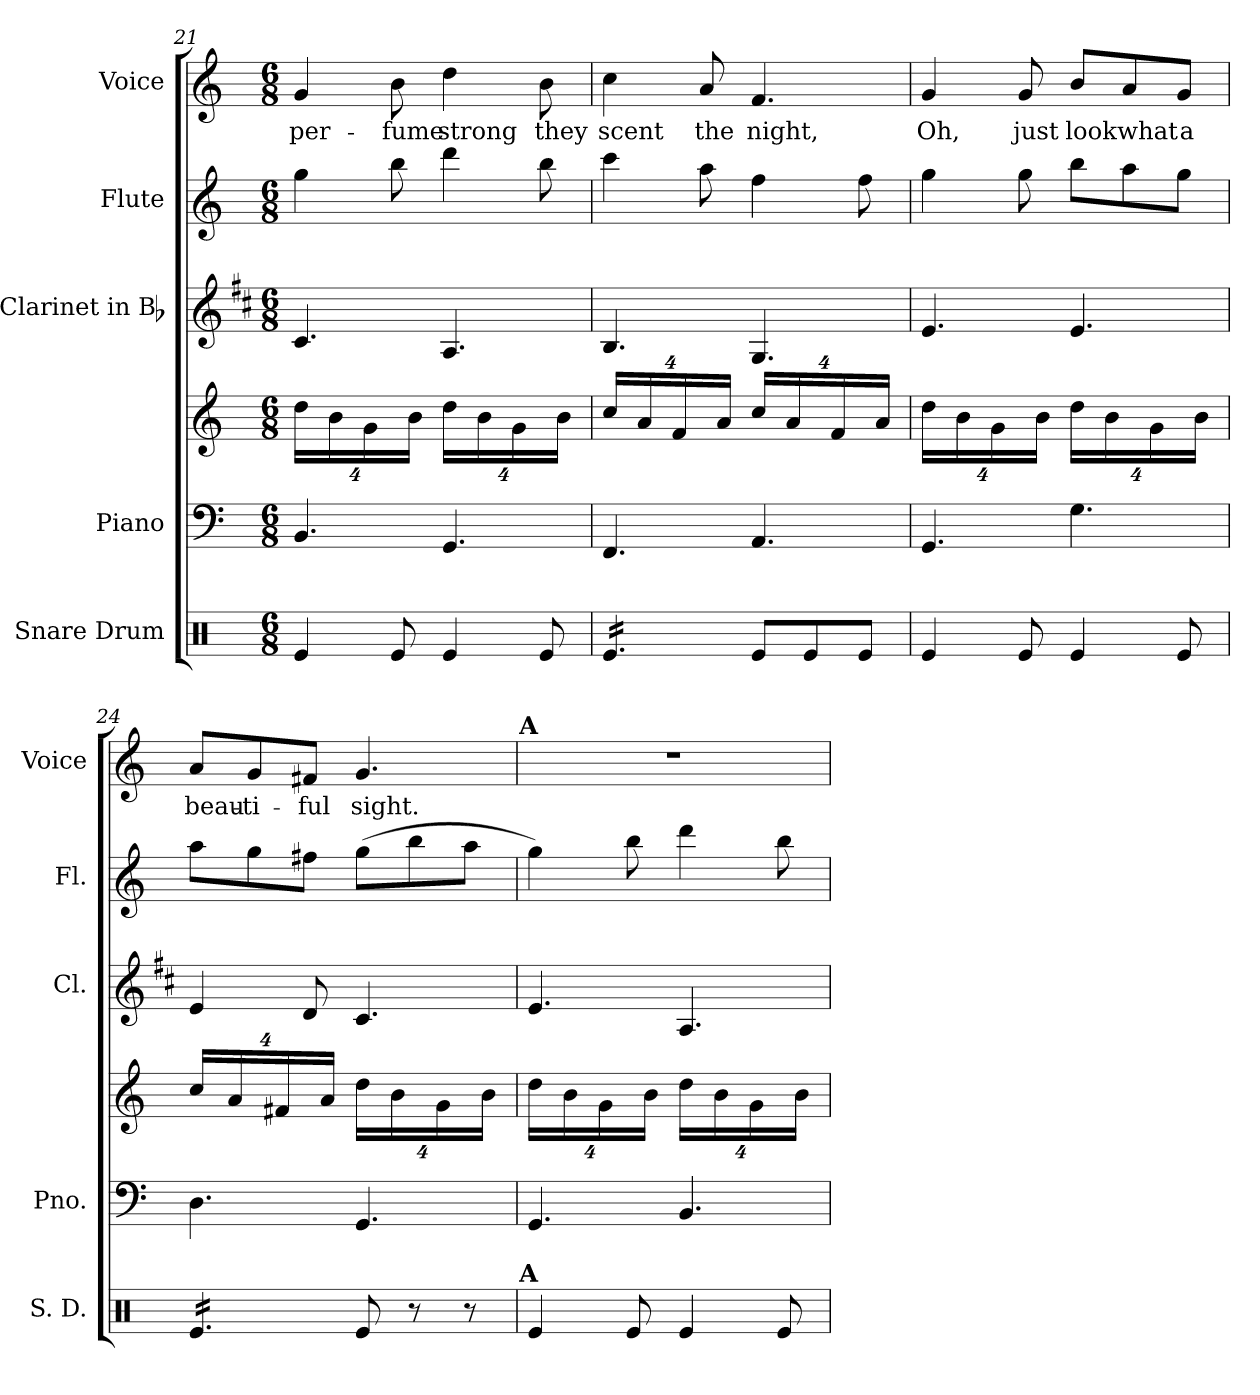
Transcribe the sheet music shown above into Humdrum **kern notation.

**kern	**kern	**kern	**kern	**kern	**kern	**text
*part5	*part4	*part4	*part3	*part2	*part1	*part1
*staff6	*staff5	*staff4	*staff3	*staff2	*staff1	*staff1
*I"Snare Drum	*I"Piano	*	*I"Clarinet in Bb	*I"Flute	*I"Voice	*
*I'S. D.	*I'Pno.	*	*I'Cl.	*I'Fl.	*I'Voice	*
*clefX	*clefF4	*clefG2	*clefG2	*clefG2	*clefG2	*
*	*	*	*ITrd1c2	*	*	*
*k[]	*k[]	*k[]	*k[]	*k[]	*k[]	*
*C:	*C:	*C:	*C:	*C:	*C:	*
*M6/8	*M6/8	*M6/8	*M6/8	*M6/8	*M6/8	*
*	*	*Xbrackettup	*	*	*	*
=21	=21	=21	=21	=21	=21	=21
!	!	!	!	!	!	!LO:LY:b:color=#000000
4Rei/	4.BBi/	32%3ddi\LL	4.Bi/	4ggi\	4gi/	per-
.	.	32%3bi\	.	.	.	.
.	.	32%3gi\	.	.	.	.
!	!	!	!	!	!	!LO:LY:b:color=#000000
8Rei/	.	.	.	8bbi\	8bi\	-fume
.	.	32%3bi\JJ	.	.	.	.
!	!	!	!	!	!	!LO:LY:b:color=#000000
4Rei/	4.GGi/	32%3ddi\LL	4.Gi/	4dddi\	4ddi\	strong
.	.	32%3bi\	.	.	.	.
.	.	32%3gi\	.	.	.	.
!	!	!	!	!	!	!LO:LY:b:color=#000000
8Rei/	.	.	.	8bbi\	8bi\	they
.	.	32%3bi\JJ	.	.	.	.
=22	=22	=22	=22	=22	=22	=22
!	!	!	!	!	!	!LO:LY:b:color=#000000
*tremolo	*	*	*	*	*	*
16Rei/LL	4.FFi/	32%3cci/LL	4.Ai/	4ccci\	4cci\	scent
16Rei/	.	.	.	.	.	.
.	.	32%3ai/	.	.	.	.
16Rei/	.	.	.	.	.	.
16Rei/	.	32%3fi/	.	.	.	.
!	!	!	!	!	!	!LO:LY:b:color=#000000
16Rei/	.	.	.	8aai\	8ai/	the
.	.	32%3ai/JJ	.	.	.	.
16Rei/JJ	.	.	.	.	.	.
*Xtremolo	*	*	*	*	*	*
!	!	!	!	!	!	!LO:LY:b:color=#000000
8Rei/L	4.AAi/	32%3cci/LL	4.Fi/	4ffi\	4.fi/	night,
.	.	32%3ai/	.	.	.	.
8Rei/	.	.	.	.	.	.
.	.	32%3fi/	.	.	.	.
8Rei/J	.	.	.	8ffi\	.	.
.	.	32%3ai/JJ	.	.	.	.
=23	=23	=23	=23	=23	=23	=23
!	!	!	!	!	!	!LO:LY:b:color=#000000
4Rei/	4.GGi/	32%3ddi\LL	4.di/	4ggi\	4gi/	Oh,
.	.	32%3bi\	.	.	.	.
.	.	32%3gi\	.	.	.	.
!	!	!	!	!	!	!LO:LY:b:color=#000000
8Rei/	.	.	.	8ggi\	8gi/	just
.	.	32%3bi\JJ	.	.	.	.
!	!	!	!	!	!	!LO:LY:b:color=#000000
4Rei/	4.Gi\	32%3ddi\LL	4.di/	8bbi\L	8bi/L	look
.	.	32%3bi\	.	.	.	.
!	!	!	!	!	!	!LO:LY:b:color=#000000
.	.	.	.	8aai\	8ai/	what
.	.	32%3gi\	.	.	.	.
!	!	!	!	!	!	!LO:LY:b:color=#000000
8Rei/	.	.	.	8ggi\J	8gi/J	a
.	.	32%3bi\JJ	.	.	.	.
=24	=24	=24	=24	=24	=24	=24
!	!	!	!	!	!	!LO:LY:b:color=#000000
*tremolo	*	*	*	*	*	*
16Rei/LL	4.Di\	32%3cci/LL	4di/	8aai\L	8ai/L	beau-
16Rei/	.	.	.	.	.	.
.	.	32%3ai/	.	.	.	.
!	!	!	!	!	!	!LO:LY:b:color=#000000
16Rei/	.	.	.	8ggi\	8gi/	-ti-
16Rei/	.	32%3f#Xi/	.	.	.	.
!	!	!	!	!	!	!LO:LY:b:color=#000000
16Rei/	.	.	8ci/	8ff#Xi\J	8f#Xi/J	-ful
.	.	32%3ai/JJ	.	.	.	.
16Rei/JJ	.	.	.	.	.	.
*Xtremolo	*	*	*	*	*	*
!	!	!	!	!	!	!LO:LY:b:color=#000000
8Rei/	4.GGi/	32%3ddi\LL	4.Bi/	(8ggi\L	4.gi/	sight.
.	.	32%3bi\	.	.	.	.
8r	.	.	.	8bbi\	.	.
.	.	32%3gi\	.	.	.	.
8r	.	.	.	8aai\J	.	.
.	.	32%3bi\JJ	.	.	.	.
=25	=25	=25	=25	=25	=25	=25
!	!	!	!	!	!LO:TX:a:B:cj:t=A	!
!LO:TX:a:B:cj:t=A	!	!	!	!	!	!
!	!	!	!	!	!LO:N:vis=1	!
4Rei/	4.GGi/	32%3ddi\LL	4.di/	4ggi\)	2.r	.
.	.	32%3bi\	.	.	.	.
.	.	32%3gi\	.	.	.	.
8Rei/	.	.	.	8bbi\	.	.
.	.	32%3bi\JJ	.	.	.	.
4Rei/	4.BBi/	32%3ddi\LL	4.Gi/	4dddi\	.	.
.	.	32%3bi\	.	.	.	.
.	.	32%3gi\	.	.	.	.
8Rei/	.	.	.	8bbi\	.	.
.	.	32%3bi\JJ	.	.	.	.
=	=	=	=	=	=	=
*-	*-	*-	*-	*-	*-	*-
